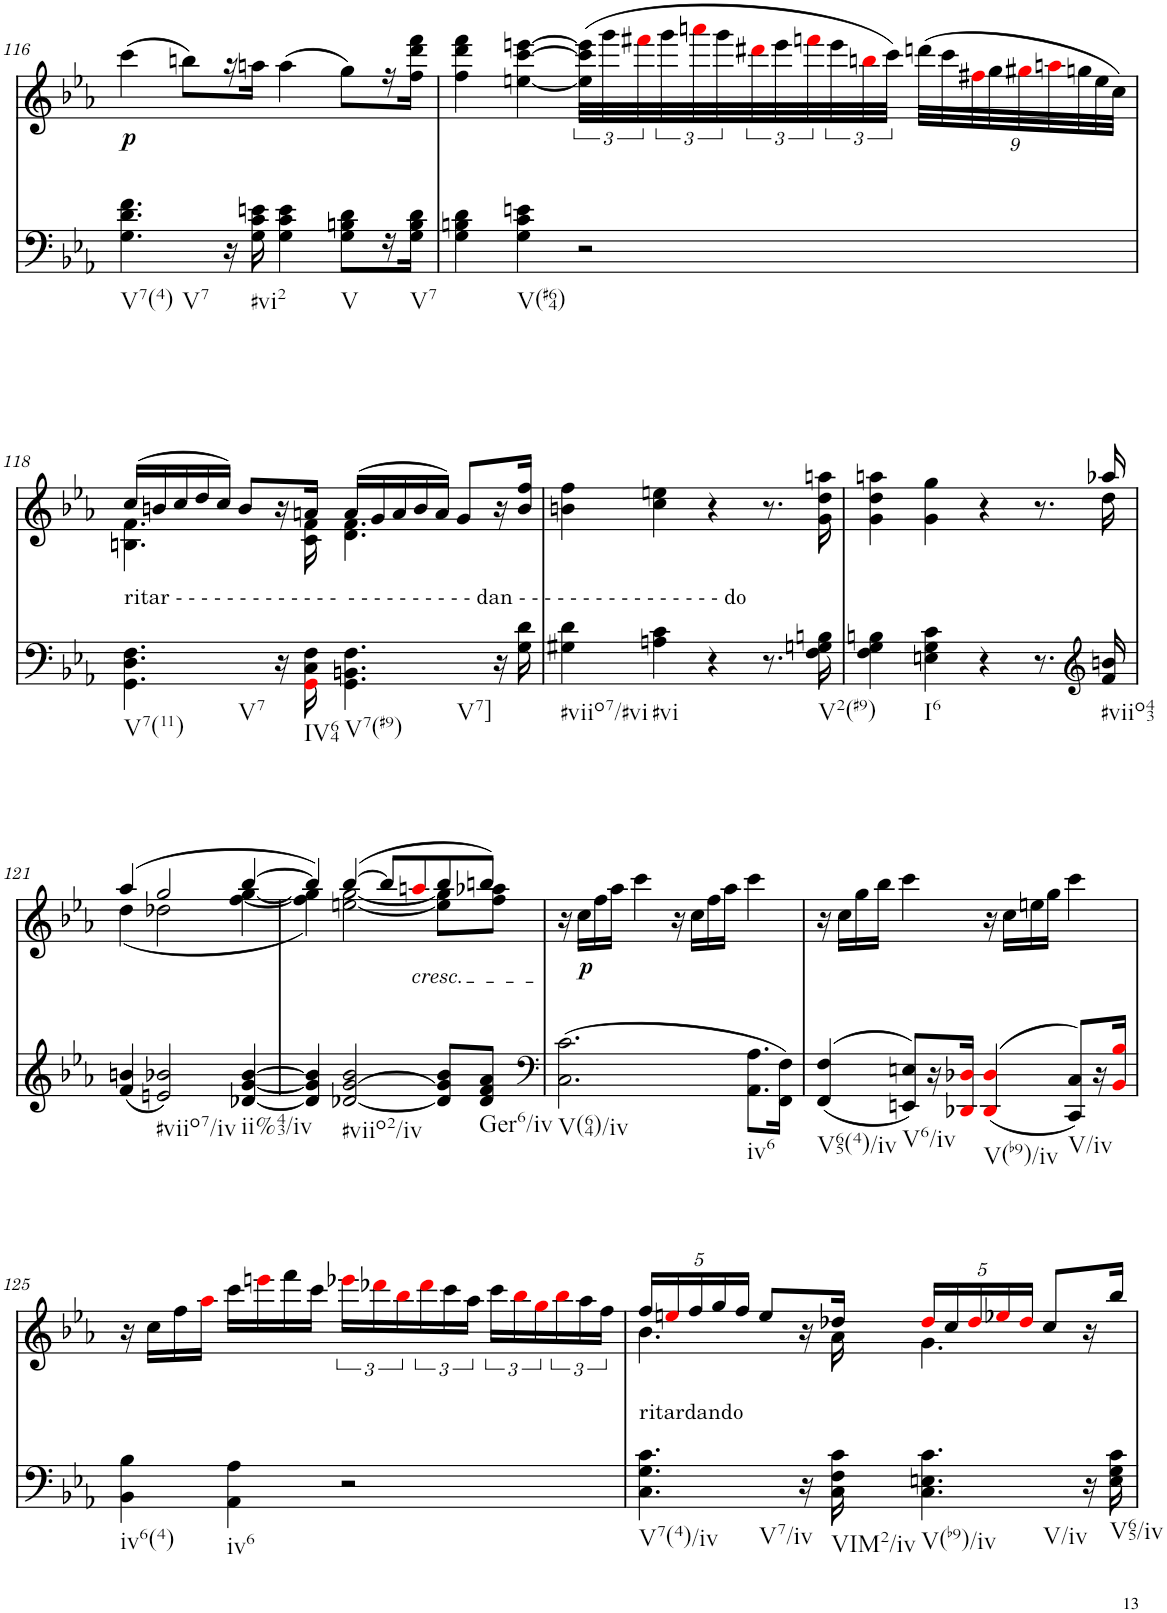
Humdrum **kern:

**kern	**kern	**text	**dynam
*part2	*part1	*part1	*part1
*staff2	*staff1	*staff1	*staff1
*I"piano	*I"piano	*	*
*I'Pno	*I'Pno	*	*
!!LO:PB:g=z
*clefF4	*clefG2	*	*
*k[b-e-a-]	*k[b-e-a-]	*	*
*M4/4	*M4/4	*	*
=116	=116	=116	=116
!LO:TX:b:t=V7(4)	!	!	!
!LO:TX:b:t=V7	!	!	!
!	!	!	!LO:DY:b
4.G\ 4.d\ 4.f\	(4ccc\	.	p
.	8bbn\L)	.	.
16r	16r	.	.
!LO:TX:b:t=#vi2	!	!	!
16G\ 16c\ 16en\	16aan\JJ	.	.
4G\ 4c\ 4e\	(4aa\	.	.
!LO:TX:b:t=V	!	!	!
8G\ 8Bn\ 8d\L	8gg\L)	.	.
16r	16r	.	.
!LO:TX:b:t=V7	!	!	!
16G\ 16B\ 16d\JJ	16ff\ 16ddd\ 16fff\JJ	.	.
=117	=117	=117	=117
4G\ 4Bn\ 4d\	4ff\ 4ddd\ 4fff\	.	.
!LO:TX:b:t=V(#64)	!	!	!
4G\ 4c\ 4en\	[4een\ [4ccc\ [4eeen\	.	.
2r	(48ee\] 48ccc\] 48eee\]LLL	.	.
.	48ggg\	.	.
.	48fff#Xi\	.	.
.	48ggg\	.	.
.	48aaani\	.	.
.	48ggg\	.	.
.	48ddd#Xi\	.	.
.	48eee\	.	.
.	48fffni\	.	.
.	48eee\	.	.
.	48bbni\	.	.
.	48ccc\JJJ)	.	.
*	*Xbrackettup	*	*
.	(36dddn\LLL	.	.
.	36ccc\	.	.
.	5760ryy	.	.
.	36ff#Xi\	.	.
.	36gg\	.	.
.	36gg#Xi\	.	.
.	36aani\	.	.
.	36ggn\	.	.
.	36ee\	.	.
.	[1920%53cc\JJJ)	.	.
!!LO:LB:g=z
=118	=118	=118	=118
*	*^	*	*
!	!LO:TX:b:t=ritar - - - - - - - - - - - - -  - - - - - - - - - - dan - - - - - - - - - - - - - - - - do	!	!	!
!LO:TX:b:t=V7(11)	!	!	!	!
!LO:TX:b:t=V7	!	!	!	!
4.GG\ 4.D\ 4.F\	(20cc/LL	4.Bn\ 4.f\	.	.
.	5760cc\]	.	.	.
.	20bn/	.	.	.
.	20cc/	.	.	.
.	20dd/	.	.	.
.	20cc/JJ)	.	.	.
.	8b/L	.	.	.
16r	.	16ryy	.	.
.	16r	.	.	.
!LO:TX:b:t=IV64	!	!	!	!
16GGi\ 16C\ 16F\	.	16c\ 16f\	.	.
.	16an/JJ	.	.	.
!LO:TX:b:t=V7(#9)	!	!	!	!
!LO:TX:b:t=V7]	!	!	!	!
4.GG\ 4.BBn\ 4.F\	.	4.d\ 4.f\	.	.
.	(20a/LL	.	.	.
.	20g/	.	.	.
.	20a/	.	.	.
.	20b/	.	.	.
.	20a/JJ)	.	.	.
.	8g/L	.	.	.
16r	.	5760%721ryy	.	.
.	16r	.	.	.
16G\ 16d\	.	.	.	.
.	16b/ 16ff/JJ	.	.	.
5760ryy	.	.	.	.
*	*v	*v	*	*
=119	=119	=119	=119
!LO:TX:b:t=#viio7/#vi	!	!	!
4G#X\ 4d\	4bn\ 4ff\	.	.
!LO:TX:b:t=#vi	!	!	!
4An\ 4c\	4cc\ 4een\	.	.
4r	4r	.	.
8.r	8.r	.	.
!LO:TX:b:t=V2(#9)	!	!	!
16F\ 16Gn\ 16Bn\	16g\ 16dd\ 16aan\	.	.
=120	=120	=120	=120
*	*^	*	*
4F\ 4G\ 4Bn\	4g\ 4dd\ 4aan\	2...ryy	.	.
!LO:TX:b:t=I6	!	!	!	!
4En\ 4G\ 4c\	4g\ 4gg\	.	.	.
4r	4r	.	.	.
8.r	8.r	.	.	.
*clefG2	*	*	*	*
!LO:TX:b:t=#viio43	!	!	!	!
16f/ 16bn/	16aa-X/	16dd\	.	.
!!LO:LB:g=z	!!
=121	=121	=121	=121	=121
(4f/ 4bn/	(4aa-/	(4dd\	.	.
!LO:TX:b:t=#viio7/iv	!	!	!	!
2en/ 2b-X/)	2gg/	2dd-X\	.	.
!LO:TX:b:t=ii%43/iv	!	!	!	!
[4d-X/ [4g/ [4b-/	[4bb-/	[4ff\ [4gg\	.	.
=122	=122	=122	=122	=122
4d-/] 4g/] 4b-/]	4bb-/])	4ff\] 4gg\])	.	.
!LO:TX:b:t=#viio2/iv	!	!	!	!
[2d-X/ [2g/ 2b-/	([4bb-/	[2een\ [2gg\	.	.
.	8bb-/L]	.	.	.
!	!LO:TX:b:i:t=cresc.	!	!	!
.	8aani/	.	.	.
8d-/] 8g/] 8b-/L	8bb-/	8ee\] 8gg\]L	.	.
!LO:TX:b:t=Ger6/iv	!	!	!	!
8d-/ 8f/ 8a-/J	8bbn/J)	8ff\ 8aa-X\J	.	.
*	*v	*v	*	*
=123	=123	=123	=123
*clefF4	*	*	*
*	*^	*	*
!LO:TX:b:t=V(64)/iv	!	!	!	!
*	*v	*v	*	*
(2.C\ 2.c\	16r	.	.
!	!	!LO:LY:b	!
.	16cc\LL	.	.
.	16ff\	.	.
.	16aa-\JJ	.	.
.	4ccc\	.	.
.	16r	.	.
.	16cc\LL	.	.
.	16ff\	.	.
.	16aa-\JJ	.	.
!LO:TX:b:t=iv6	!	!	!
8.AA-\ 8.A-\L	4ccc\	.	.
16FF\ 16F\Jk)	.	.	.
=124	=124	=124	=124
!LO:TX:b:t=V65(4)/iv	!	!	!
(>(4FF/ 4F/	16r	.	.
.	16cc\LL	.	.
.	16gg\	.	.
.	16bb-\JJ	.	.
!LO:TX:b:t=V6/iv	!	!	!
8EEn/ 8En/L))	4ccc\	.	.
16r	.	.	.
16DD-Xi/ 16D-Xi/JJ	.	.	.
!LO:TX:b:t=V(b9)/iv	!	!	!
(>(4DD-i/ 4D-i/	16r	.	.
.	16cc\LL	.	.
.	16een\	.	.
.	16gg\JJ	.	.
!LO:TX:b:t=V/iv	!	!	!
8CC/ 8C/L))	4ccc\	.	.
16r	.	.	.
16BB-i/ 16B-i/JJ	.	.	.
!!LO:LB:g=z
=125	=125	=125	=125
!LO:TX:b:t=iv6(4)	!	!	!
4BB-\ 4B-\	16r	.	.
.	16cc\LL	.	.
.	16ff\	.	.
.	16aa-i\JJ	.	.
!LO:TX:b:t=iv6	!	!	!
4AA-\ 4A-\	16ccc\LL	.	.
.	16eeeni\	.	.
.	16fff\	.	.
.	16ccc\JJ	.	.
*	*brackettup	*	*
2r	24eee-Xi\LL	.	.
.	24ddd-Xi\	.	.
.	24bb-i\	.	.
.	24ddd-i\	.	.
.	24ccc\	.	.
.	24aa-\JJ	.	.
.	24ccc\LL	.	.
.	24bb-i\	.	.
.	24ggi\	.	.
.	24bb-i\	.	.
.	24aa-\	.	.
.	24ff\JJ	.	.
=126	=126	=126	=126
*	*Xbrackettup	*	*
*	*^	*	*
!	!LO:TX:b:t=ritardando	!	!	!
!LO:TX:b:t=V7(4)/iv	!	!	!	!
!LO:TX:b:t=V7/iv	!	!	!	!
4.C\ 4.G\ 4.c\	20ff/LL	4.b-\	.	.
.	20eeni/	.	.	.
.	20ff/	.	.	.
.	20gg/	.	.	.
.	20ff/JJ	.	.	.
.	8ee/L	.	.	.
16r	16r	16ryy	.	.
!LO:TX:b:t=VIM2/iv	!	!	!	!
16C\ 16F\ 16c\	16dd-X/JJ	16a-\	.	.
!LO:TX:b:t=V(b9)/iv	!	!	!	!
!LO:TX:b:t=V/iv	!	!	!	!
4.C\ 4.En\ 4.c\	20dd-i/LL	4.g\	.	.
.	20cc/	.	.	.
.	20dd-i/	.	.	.
.	20ee-Xi/	.	.	.
.	20dd-i/JJ	.	.	.
.	8cc/L	.	.	.
16r	16r	8ryy	.	.
!LO:TX:b:t=V65/iv	!	!	!	!
16E\ 16G\ 16c\	16bb-/JJ	.	.	.
*	*v	*v	*	*
=	=	=	=
*-	*-	*-	*-
